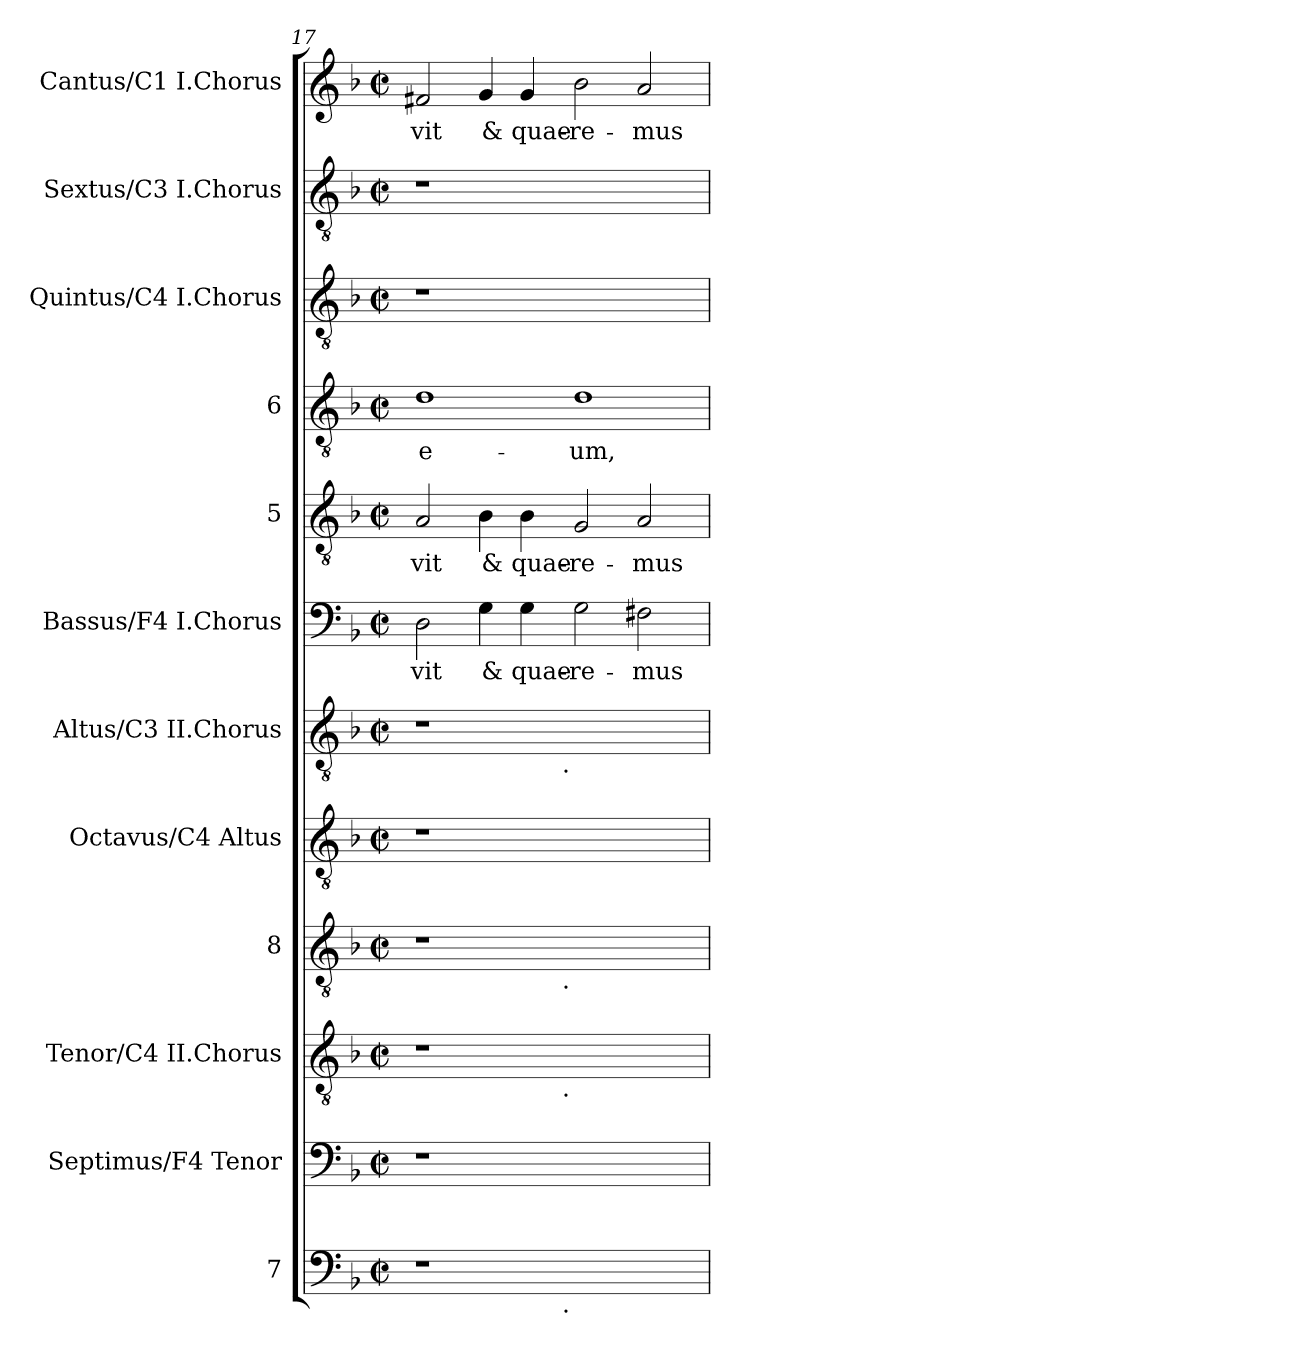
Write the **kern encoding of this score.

**kern	**kern	**kern	**kern	**kern	**kern	**kern	**text	**kern	**text	**kern	**text	**kern	**kern	**kern	**text
*part12	*part11	*part10	*part9	*part8	*part7	*part6	*part6	*part5	*part5	*part4	*part4	*part3	*part2	*part1	*part1
*staff12	*staff11	*staff10	*staff9	*staff8	*staff7	*staff6	*staff6	*staff5	*staff5	*staff4	*staff4	*staff3	*staff2	*staff1	*staff1
*I"7	*I"Septimus/F4  Tenor	*I"Tenor/C4  II.Chorus	*I"8	*I"Octavus/C4  Altus	*I"Altus/C3  II.Chorus	*I"Bassus/F4  I.Chorus	*	*I"5	*	*I"6	*	*I"Quintus/C4  I.Chorus	*I"Sextus/C3  I.Chorus	*I"Cantus/C1  I.Chorus	*
*	*	*I'T	*	*	*I'A	*I'B	*	*	*	*	*	*	*	*I'C	*
*clefF4	*clefF4	*clefGv2	*clefGv2	*clefGv2	*clefGv2	*clefF4	*	*clefGv2	*	*clefGv2	*	*clefGv2	*clefGv2	*clefG2	*
*k[b-]	*k[b-]	*k[b-]	*k[b-]	*k[b-]	*k[b-]	*k[b-]	*	*k[b-]	*	*k[b-]	*	*k[b-]	*k[b-]	*k[b-]	*
*F:	*F:	*F:	*F:	*F:	*F:	*F:	*	*F:	*	*F:	*	*F:	*F:	*F:	*
*M2/2	*M2/2	*M2/2	*M2/2	*M2/2	*M2/2	*M2/2	*	*M2/2	*	*M2/2	*	*M2/2	*M2/2	*M2/2	*
*met(c|)	*met(c|)	*met(c|)	*met(c|)	*met(c|)	*met(c|)	*met(c|)	*	*met(c|)	*	*met(c|)	*	*met(c|)	*met(c|)	*met(c|)	*
=17	=17	=17	=17	=17	=17	=17	=17	=17	=17	=17	=17	=17	=17	=17	=17
!	!	!	!	!	!	!	!LO:LY:b:cj	!	!LO:LY:b:cj	!	!LO:LY:b:cj	!	!	!	!LO:LY:b:cj
*^	*	*^	*^	*	*^	*	*	*	*	*	*	*	*	*	*
1r	2ryy	1r	1r	2ryy	1r	2ryy	1r	1r	2ryy	2D\	-vit	2A/	-vit	1d	e-	1r	1r	2f#X/	-vit
!	!	!	!	!	!	!	!	!	!	!	!LO:LY:b:cj	!	!LO:LY:b:cj	!	!	!	!	!	!LO:LY:b:cj
.	4...ryy	.	.	4...ryy	.	4...ryy	.	.	4...ryy	4G\	&	4B-\	&	.	.	.	.	4g/	&
!	!	!	!	!	!	!	!	!	!	!	!LO:LY:b:cj	!	!LO:LY:b:cj	!	!	!	!	!	!LO:LY:b:cj
.	.	.	.	.	.	.	.	.	.	4G\	quae-	4B-\	quae-	.	.	.	.	4g/	quae-
!	!	!	!	!	!	!	!	!	!LO:TX:b:t=.	!	!	!	!	!	!	!	!	!	!
!	!	!	!	!	!	!LO:TX:b:t=.	!	!	!	!	!	!	!	!	!	!	!	!	!
!	!	!	!	!LO:TX:b:t=.	!	!	!	!	!	!	!	!	!	!	!	!	!	!	!
!	!LO:TX:b:t=.	!	!	!	!	!	!	!	!	!	!	!	!	!	!	!	!	!	!
.	1ryy	.	.	1ryy	.	1ryy	.	.	1ryy	.	.	.	.	.	.	.	.	.	.
!	!	!	!	!	!	!	!	!	!	!	!LO:LY:b:cj	!	!LO:LY:b:cj	!	!LO:LY:b:cj	!	!	!	!LO:LY:b:cj
1ryy	.	1ryy	1ryy	.	1ryy	.	1ryy	1ryy	.	2G\	-re-	2G/	-re-	1d	-um,	1ryy	1ryy	2b-\	-re-
!	!	!	!	!	!	!	!	!	!	!	!LO:LY:b:cj	!	!LO:LY:b:cj	!	!	!	!	!	!LO:LY:b:cj
.	.	.	.	.	.	.	.	.	.	2F#X\	-mus	2A/	-mus	.	.	.	.	2a/	-mus
.	32ryy	.	.	32ryy	.	32ryy	.	.	32ryy	.	.	.	.	.	.	.	.	.	.
*	*	*	*v	*v	*	*	*	*v	*v	*	*	*	*	*	*	*	*	*	*
*v	*v	*	*	*v	*v	*	*	*	*	*	*	*	*	*	*	*	*
=	=	=	=	=	=	=	=	=	=	=	=	=	=	=	=
*-	*-	*-	*-	*-	*-	*-	*-	*-	*-	*-	*-	*-	*-	*-	*-
